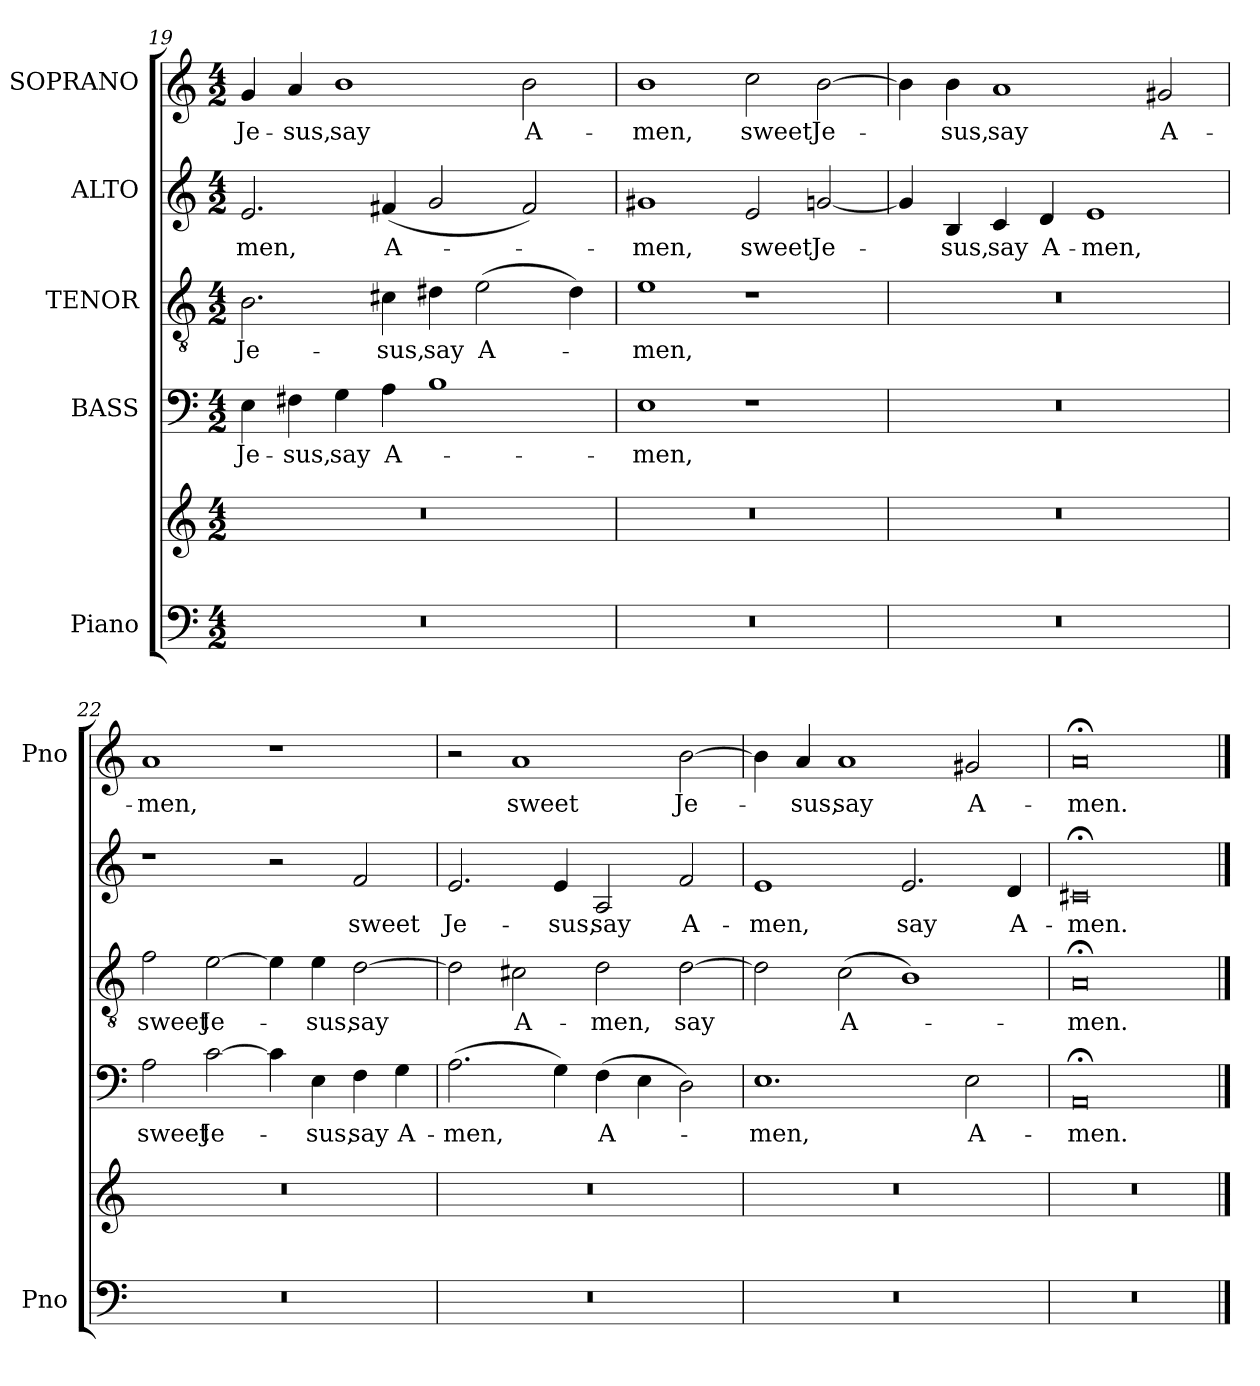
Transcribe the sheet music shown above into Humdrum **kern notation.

**kern	**kern	**kern	**text	**kern	**text	**kern	**text	**kern	**text
*part5	*part5	*part4	*part4	*part3	*part3	*part2	*part2	*part1	*part1
*staff6	*staff5	*staff4	*staff4	*staff3	*staff3	*staff2	*staff2	*staff1	*staff1
*I"Piano	*	*I"BASS	*	*I"TENOR	*	*I"ALTO	*	*I"SOPRANO	*
*I'Pno	*	*	*	*	*	*	*	*I'Pno	*
*clefF4	*clefG2	*clefF4	*	*clefGv2	*	*clefG2	*	*clefG2	*
*k[]	*k[]	*k[]	*	*k[]	*	*k[]	*	*k[]	*
*a:	*a:	*a:	*	*a:	*	*a:	*	*a:	*
*M4/2	*M4/2	*M4/2	*	*M4/2	*	*M4/2	*	*M4/2	*
=19	=19	=19	=19	=19	=19	=19	=19	=19	=19
0r	0r	4E\	Je-	2.B\	Je-	2.e/	-men,	4g/	Je-
.	.	4F#X\	-sus,	.	.	.	.	4a/	-sus,
.	.	4G\	say	.	.	.	.	1b	say
.	.	4A\	A-	4c#X\	-sus,	(4f#X/	A-	.	.
.	.	1B	.	4d#X\	say	2g/	.	.	.
.	.	.	.	(2e\	A-	.	.	.	.
.	.	.	.	.	.	2f#/)	.	2b\	A-
.	.	.	.	4d#\)	.	.	.	.	.
=20	=20	=20	=20	=20	=20	=20	=20	=20	=20
0r	0r	1E	-men,	1e	-men,	1g#X	-men,	1b	-men,
.	.	1r	.	1r	.	2e/	sweet	2cc\	sweet
.	.	.	.	.	.	[2gn/	Je-	[2b\	Je-
!!LO:PB:g=z
=21	=21	=21	=21	=21	=21	=21	=21	=21	=21
0r	0r	0r	.	0r	.	4g/]	-­	4b\]	-­
.	.	.	.	.	.	4B/	sus,	4b\	sus,
.	.	.	.	.	.	4c/	say	1a	say
.	.	.	.	.	.	4d/	A-	.	.
.	.	.	.	.	.	1e	-men,	.	.
.	.	.	.	.	.	.	.	2g#X/	A-
=22	=22	=22	=22	=22	=22	=22	=22	=22	=22
0r	0r	2A\	sweet	2f\	sweet	1r	.	1a	-men,
.	.	[2c\	Je-	[2e\	Je-	.	.	.	.
.	.	4c\]	.	4e\]	.	2r	.	1r	.
.	.	4E\	-sus,	4e\	-sus,	.	.	.	.
.	.	4F\	say	[2d\	say	2f/	sweet	.	.
.	.	4G\	A-	.	.	.	.	.	.
=23	=23	=23	=23	=23	=23	=23	=23	=23	=23
0r	0r	(2.A\	-men,	2d\]	.	2.e/	Je-	2r	.
.	.	.	.	2c#X\	A-	.	.	1a	sweet
.	.	4G\)	.	.	.	4e/	-sus,	.	.
.	.	(4F\	A-	2d\	-men,	2A/	say	.	.
.	.	4E\	.	.	.	.	.	.	.
.	.	2D\)	.	[2d\	say	2f/	A-	[2b\	Je-
=24	=24	=24	=24	=24	=24	=24	=24	=24	=24
0r	0r	1.E	-men,	2d\]	.	1e	-men,	4b\]	.
.	.	.	.	.	.	.	.	4a/	-sus,
.	.	.	.	(2c\	A-	.	.	1a	say
.	.	.	.	1B)	.	2.e/	say	.	.
.	.	2E\	A-	.	.	.	.	2g#X/	A-
.	.	.	.	.	.	4d/	A-	.	.
!!LO:LB:g=z
=25	=25	=25	=25	=25	=25	=25	=25	=25	=25
0r	0r	0AA;<	-men.	0A;<	-men.	0c#X;<	-men.	0a;<	-men.
==	==	==	==	==	==	==	==	==	==
*-	*-	*-	*-	*-	*-	*-	*-	*-	*-
